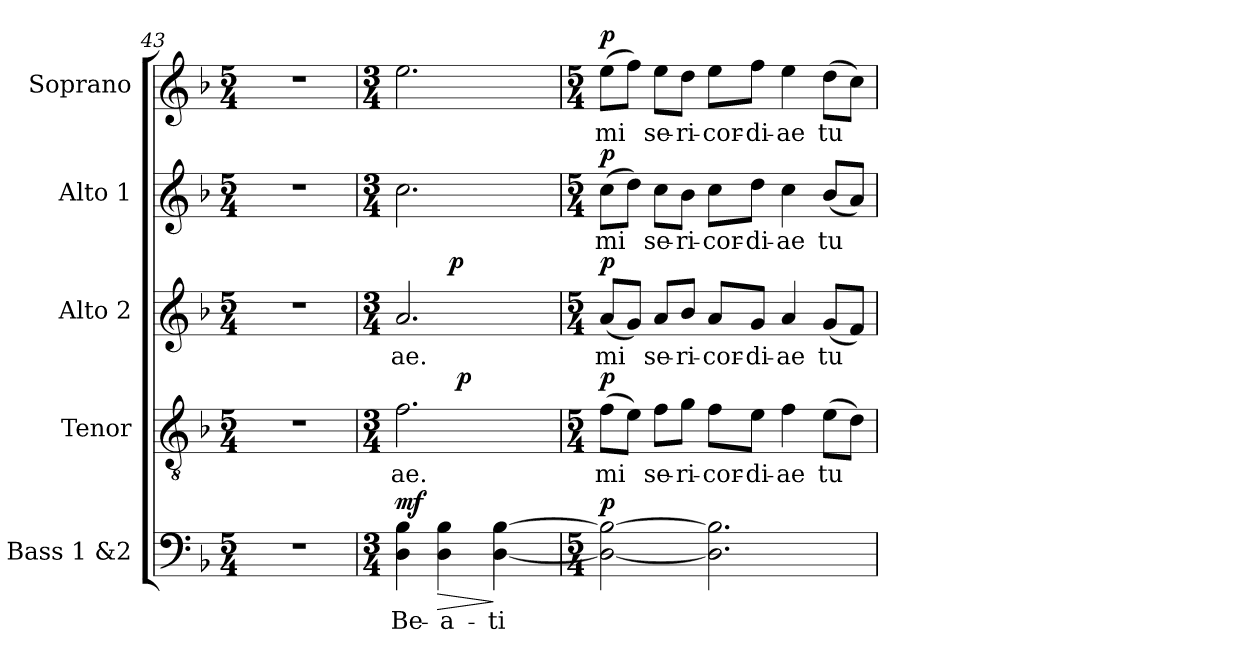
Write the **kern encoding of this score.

**kern	**text	**dynam	**kern	**text	**dynam	**kern	**text	**dynam	**kern	**text	**dynam	**kern	**text	**dynam
*part5	*part5	*part5	*part4	*part4	*part4	*part3	*part3	*part3	*part2	*part2	*part2	*part1	*part1	*part1
*staff5	*staff5	*staff5	*staff4	*staff4	*staff4	*staff3	*staff3	*staff3	*staff2	*staff2	*staff2	*staff1	*staff1	*staff1
*I"Bass 1 &2	*	*	*I"Tenor	*	*	*I"Alto 2	*	*	*I"Alto 1	*	*	*I"Soprano	*	*
*I'B	*	*	*I'T	*	*	*I'A2	*	*	*I'A1	*	*	*I'S	*	*
*clefF4	*	*	*clefGv2	*	*	*clefG2	*	*	*clefG2	*	*	*clefG2	*	*
*k[b-]	*	*	*k[b-]	*	*	*k[b-]	*	*	*k[b-]	*	*	*k[b-]	*	*
*F:	*	*	*F:	*	*	*F:	*	*	*F:	*	*	*F:	*	*
*M5/4	*	*	*M5/4	*	*	*M5/4	*	*	*M5/4	*	*	*M5/4	*	*
=43	=43	=43	=43	=43	=43	=43	=43	=43	=43	=43	=43	=43	=43	=43
4%5r	.	.	4%5r	.	.	4%5r	.	.	4%5r	.	.	4%5r	.	.
!!LO:LB:g=z
=44	=44	=44	=44	=44	=44	=44	=44	=44	=44	=44	=44	=44	=44	=44
*M3/4	*	*	*M3/4	*	*	*M3/4	*	*	*M3/4	*	*	*M3/4	*	*
!	!LO:LY:b	!LO:DY:a	!	!LO:LY:b	!	!	!LO:LY:b:cj	!	!	!LO:LY:b	!	!	!LO:LY:b	!
*	*	*	*^	*	*	*^	*	*	*	*	*	*	*	*
4B-\ 4D\	Be-	mf	2.f\	4ryy	-ae.	.	2.a/	4ryy	-ae.	.	2.cc\	.	.	2.ee\	.	.
!	!LO:LY:b	!LO:HP:b	!	!	!	!	!	!	!	!	!	!	!	!	!	!
4B-\ 4D\	-a-	>	.	32.ryy	.	.	.	32ryy	.	.	.	.	.	.	.	.
!	!	!	!	!	!	!	!	!	!	!LO:DY:a	!	!	!	!	!	!
.	.	.	.	.	.	.	.	4...ryy	.	p	.	.	.	.	.	.
!	!	!	!	!	!	!LO:DY:a	!	!	!	!	!	!	!	!	!	!
.	.	.	.	4ryy	.	p	.	.	.	.	.	.	.	.	.	.
!	!LO:LY:b	!	!	!	!	!	!	!	!	!	!	!	!	!	!	!
[>4B-\ [<4D\	-ti	]	.	.	.	.	.	.	.	.	.	.	.	.	.	.
.	.	.	.	8ryy	.	.	.	.	.	.	.	.	.	.	.	.
.	.	.	.	16ryy	.	.	.	.	.	.	.	.	.	.	.	.
.	.	.	.	64ryy	.	.	.	.	.	.	.	.	.	.	.	.
*	*	*	*v	*v	*	*	*	*	*	*	*	*	*	*	*	*
*	*	*	*	*	*	*v	*v	*	*	*	*	*	*	*	*
=45	=45	=45	=45	=45	=45	=45	=45	=45	=45	=45	=45	=45	=45	=45
*M5/4	*	*	*M5/4	*	*	*M5/4	*	*	*M5/4	*	*	*M5/4	*	*
*	*	*	*^	*	*	*^	*	*	*	*	*	*	*	*
!	!LO:LY:b	!LO:DY:a	!	!	!LO:LY:b	!LO:DY:a	!	!	!LO:LY:b:cj	!LO:DY:a	!	!LO:LY:b	!LO:DY:a	!	!LO:LY:b	!LO:DY:a
*	*	*	*v	*v	*	*	*	*	*	*	*	*	*	*	*	*
*	*	*	*	*	*	*v	*v	*	*	*	*	*	*	*	*
2B-\_> 2D\_<	.	p	(>8f\L	mi-	p	(<8a/L	mi-	p	(>8cc\L	mi-	p	(>8ee\L	mi-	p
!	!	!	!	!LO:LY:b	!	!	!LO:LY:b:cj	!	!	!LO:LY:b	!	!	!LO:LY:b	!
.	.	.	8e\J)	--	.	8g/J)	--	.	8dd\J)	--	.	8ff\J)	--	.
!	!	!	!	!LO:LY:b	!	!	!LO:LY:b:cj	!	!	!LO:LY:b	!	!	!LO:LY:b	!
.	.	.	8f\L	-se-	.	8a/L	-se-	.	8cc\L	-se-	.	8ee\L	-se-	.
!	!	!	!	!LO:LY:b	!	!	!LO:LY:b:cj	!	!	!LO:LY:b	!	!	!LO:LY:b	!
.	.	.	8g\J	-ri-	.	8b-/J	-ri-	.	8b-\J	-ri-	.	8dd\J	-ri-	.
!	!LO:LY:b	!	!	!LO:LY:b	!	!	!LO:LY:b:cj	!	!	!LO:LY:b	!	!	!LO:LY:b	!
2.B-\] 2.D\]	.	.	8f\L	-cor-	.	8a/L	-cor-	.	8cc\L	-cor-	.	8ee\L	-cor-	.
!	!	!	!	!LO:LY:b	!	!	!LO:LY:b:cj	!	!	!LO:LY:b	!	!	!LO:LY:b	!
.	.	.	8e\J	-di-	.	8g/J	-di-	.	8dd\J	-di-	.	8ff\J	-di-	.
!	!	!	!	!LO:LY:b	!	!	!LO:LY:b:cj	!	!	!LO:LY:b	!	!	!LO:LY:b	!
.	.	.	4f\	-ae	.	4a/	-ae	.	4cc\	-ae	.	4ee\	-ae	.
!	!	!	!	!LO:LY:b	!	!	!LO:LY:b:cj	!	!	!LO:LY:b	!	!	!LO:LY:b	!
.	.	.	(>8e\L	tu-	.	(<8g/L	tu-	.	(<8b-/L	tu-	.	(>8dd\L	tu-	.
!	!	!	!	!LO:LY:b	!	!	!LO:LY:b:cj	!	!	!LO:LY:b	!	!	!LO:LY:b	!
.	.	.	8d\J)	--	.	8f/J)	--	.	8a/J)	--	.	8cc\J)	--	.
=	=	=	=	=	=	=	=	=	=	=	=	=	=	=
*-	*-	*-	*-	*-	*-	*-	*-	*-	*-	*-	*-	*-	*-	*-
